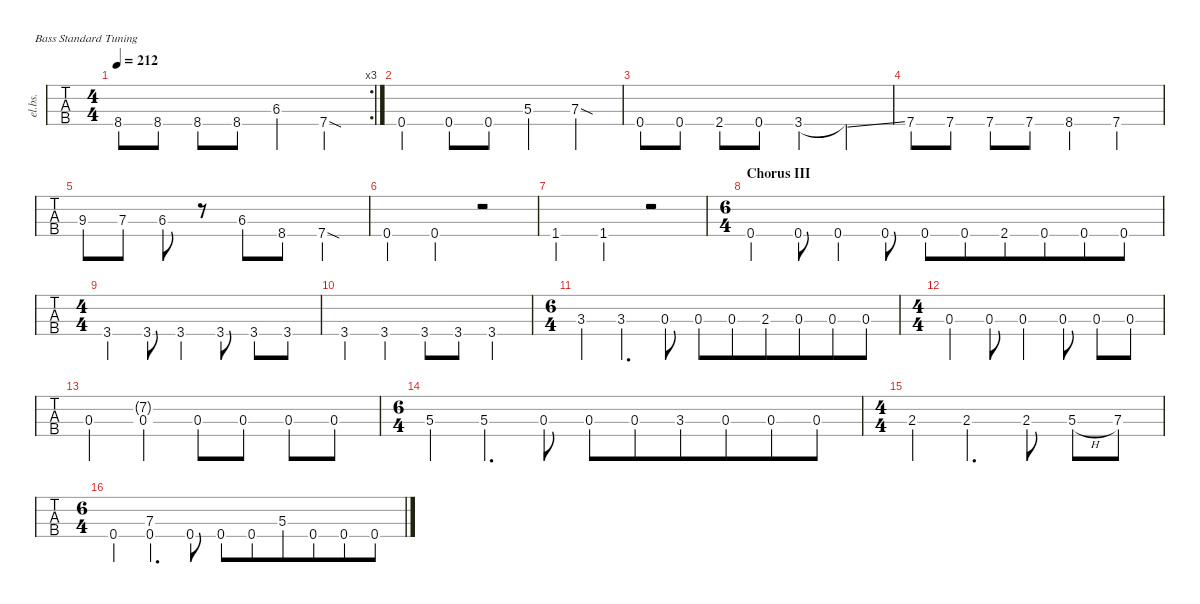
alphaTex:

\defaultSystemsLayout 4
\hideDynamics
\bracketExtendMode nobrackets
\track ("Bass" "el.bs.") {defaultSystemsLayout 4 multiBarRest instrument electricbassfinger}
\staff {tabs}
\tuning (G2 D2 A1 E1)
\rc 3
\ts (4 4)
\tempo 212
\clef f4
\ks c
8.4.8{dy f} 8.4.8 8.4.8 8.4.8 6.3{ac acc #}.4 7.4{sod}.4 |
0.4{ac}.4 0.4.8 0.4.8 5.3{ac}.4 7.3{sod ac}.4 |
0.4.8 0.4.8 2.4{acc #}.8 0.4.8 3.4.4 3.4{ss t}.4 |
7.4.8 7.4.8 7.4.8 7.4.8 8.4{ac}.4 7.4.4 |
9.3{acc #}.8 7.3.8 6.3{acc #}.8 r.8 6.3{acc #}.8 8.4.8 7.4{sod}.4 |
0.4{ac st}.4 0.4{ac}.4 r.2 |
1.4{ac st}.4 1.4{ac}.4 r.2 |
\ts (6 4)
\beaming (8 6 6)
\section ("" "Chorus III")
0.4{ac}.4 0.4.8 0.4{ac}.4 0.4.8 0.4.8 0.4.8 2.4{acc #}.8 0.4.8 0.4.8 0.4.8 |
\ts (4 4)
\beaming (8 2 2 2 2)
3.4{ac}.4 3.4.8 3.4{ac}.4 3.4.8 3.4.8 3.4.8 |
3.4.4 3.4{ac}.4 3.4.8 3.4.8 3.4{ac}.4 |
\ts (6 4)
\beaming (8 6 6)
3.3.4 3.3{ac}.4{d} 0.3.8 0.3.8 0.3.8 2.3.8 0.3.8 0.3.8 0.3.8 |
\ts (4 4)
\beaming (8 2 2 2 2)
0.3.4 0.3.8 0.3.4 0.3.8 0.3.8 0.3.8 |
0.3.4 (0.3{ac} 7.2{g}).4 0.3.8 0.3.8 0.3.8 0.3.8 |
\ts (6 4)
\beaming (8 6 6)
5.3{ac}.4 5.3{ac}.4{d} 0.3.8 0.3.8 0.3.8 3.3.8 0.3.8 0.3.8 0.3.8 |
\ts (4 4)
\beaming (8 2 2 2 2)
2.3{ac}.4 2.3{ac}.4{d} 2.3.8 5.3{h}.8 7.3.8 |
\ts (6 4)
\beaming (8 6 6)
0.4{ac}.4 (0.4{ac} 7.3{ac}).4{d} 0.4.8 0.4.8 0.4.8 5.3.8 0.4.8 0.4.8 0.4.8
